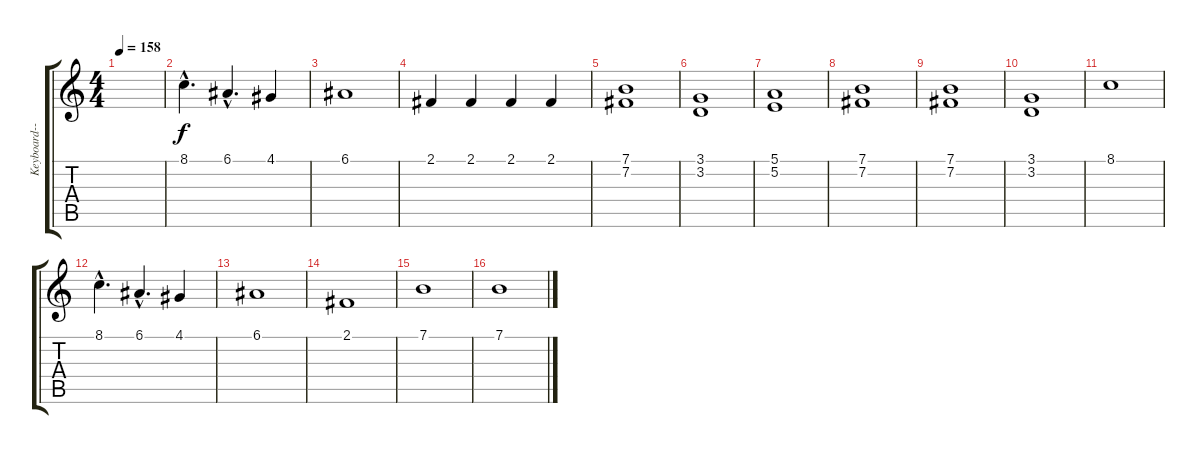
\track ("" "Keyboard--") {instrument stringensemble1}
\staff {score tabs}
\tuning (E4 B3 G3 D3 A2 E2) {hide}
\ts (4 4)
\tempo 158
\clef g2
\ks c
|
8.1{hac}.4{d} 6.1{hac}.4{d} 4.1.4 |
6.1.1 |
2.1.4 2.1.4 2.1.4 2.1.4 |
(7.1 7.2).1 |
(3.1 3.2).1 |
(5.1 5.2).1 |
(7.1 7.2).1 |
(7.1 7.2).1 |
(3.1 3.2).1 |
8.1.1 |
8.1{hac}.4{d} 6.1{hac}.4{d} 4.1.4 |
6.1.1 |
2.1.1 |
7.1.1 |
7.1.1
